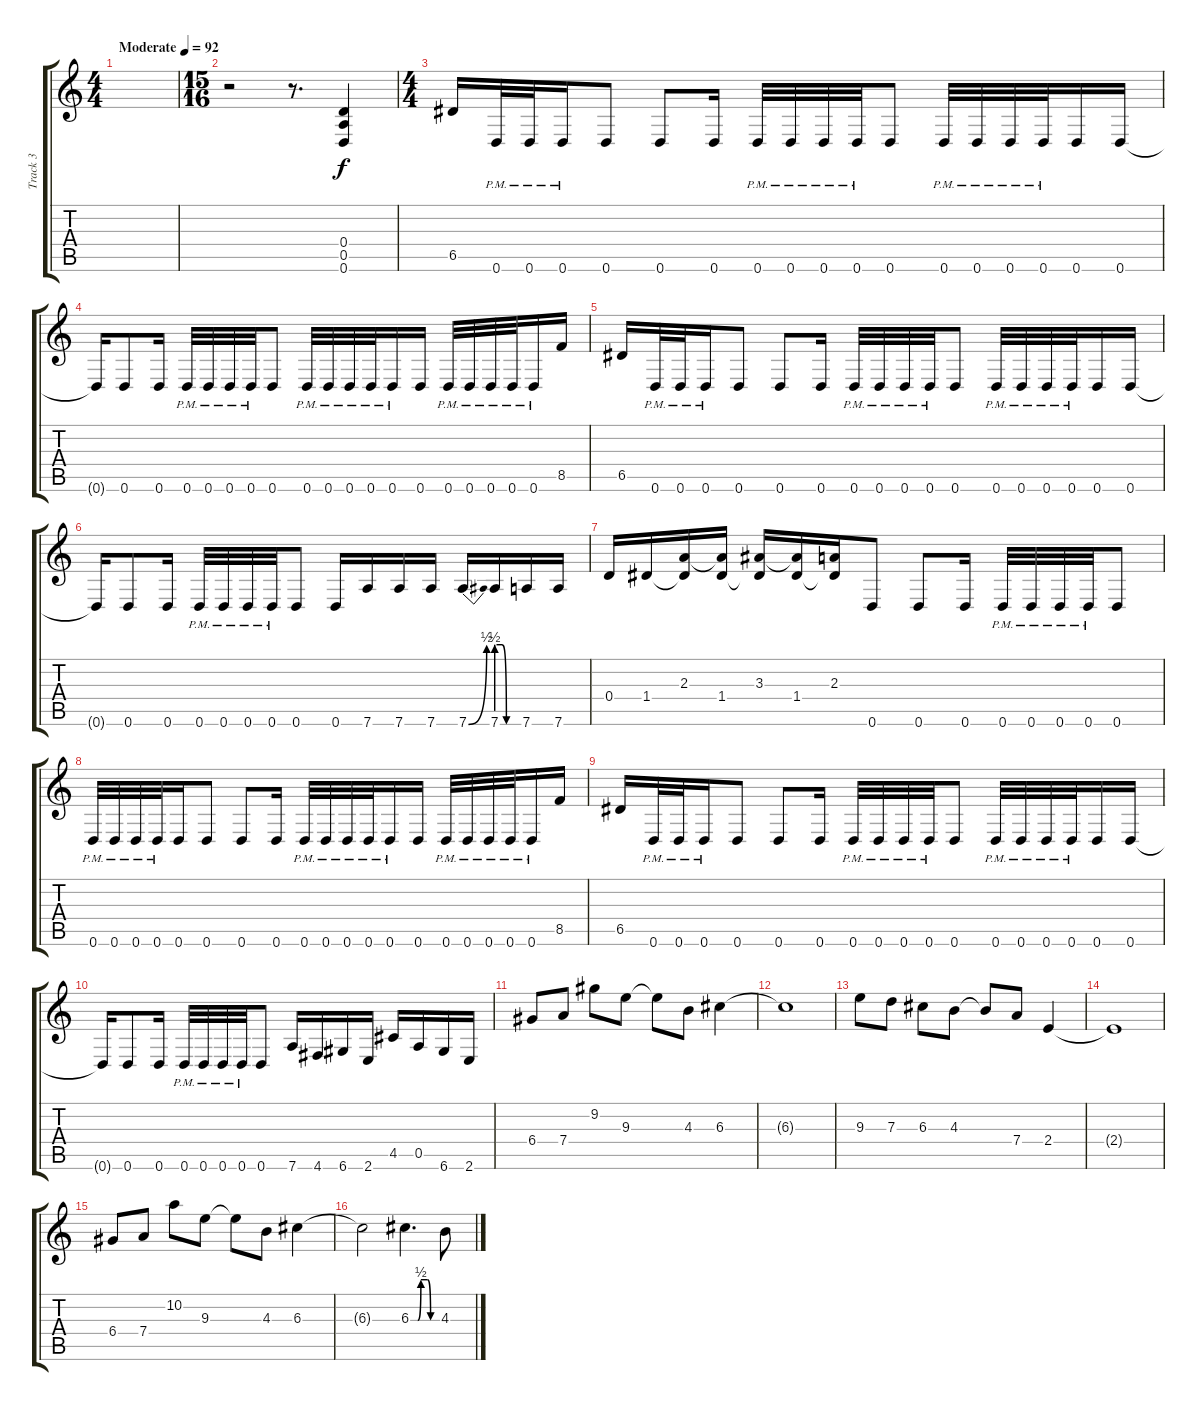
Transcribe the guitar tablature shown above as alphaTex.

\track ("Track 3" "Track 3") {instrument distortionguitar}
\staff {score tabs}
\tuning (E4 B3 G3 D3 A2 D2) {hide}
\ts (4 4)
\tempo (92 "Moderate")
\clef g2
\ks c
|
\ts (15 16)
r.2 r.8{d} (0.4 0.5 0.6).4 |
\ts (4 4)
6.5.16 0.6{pm}.32 0.6{pm}.32 0.6{pm}.16 0.6.8 0.6.8 0.6.16 0.6{pm}.32 0.6{pm}.32 0.6{pm}.32 0.6{pm}.32 0.6.8 0.6{pm}.32 0.6{pm}.32 0.6{pm}.32 0.6{pm}.32 0.6.16 0.6.16 |
0.6{t}.16 0.6.8 0.6.16 0.6{pm}.32 0.6{pm}.32 0.6{pm}.32 0.6{pm}.32 0.6.8 0.6{pm}.32 0.6{pm}.32 0.6{pm}.32 0.6{pm}.32 0.6{pm}.16 0.6.16 0.6{pm}.32 0.6{pm}.32 0.6{pm}.32 0.6{pm}.32 0.6{pm}.16 8.5.16 |
6.5.16 0.6{pm}.32 0.6{pm}.32 0.6{pm}.16 0.6.8 0.6.8 0.6.16 0.6{pm}.32 0.6{pm}.32 0.6{pm}.32 0.6{pm}.32 0.6.8 0.6{pm}.32 0.6{pm}.32 0.6{pm}.32 0.6{pm}.32 0.6.16 0.6.16 |
0.6{t}.16 0.6.8 0.6.16 0.6{pm}.32 0.6{pm}.32 0.6{pm}.32 0.6{pm}.32 0.6.8 0.6.16 7.6.16 7.6.16 7.6.16 7.6{be (bend 0 0 60 2)}.16 7.6{be (custom 0 2 15 2 27 0 60 0)}.16 7.6.16 7.6.16 |
0.4.16 1.4.16 (2.3 1.4{t}).16 (2.3{t} 1.4).16 (3.3 1.4{t}).16 (3.3{t} 1.4).16 (2.3 1.4{t}).16 0.6.8 0.6.8 0.6.16 0.6{pm}.32 0.6{pm}.32 0.6{pm}.32 0.6{pm}.32 0.6.8 |
0.6{pm}.32 0.6{pm}.32 0.6{pm}.32 0.6{pm}.32 0.6.16 0.6.8 0.6.8 0.6.16 0.6{pm}.32 0.6{pm}.32 0.6{pm}.32 0.6{pm}.32 0.6{pm}.16 0.6.16 0.6{pm}.32 0.6{pm}.32 0.6{pm}.32 0.6{pm}.32 0.6{pm}.16 8.5.16 |
6.5.16 0.6{pm}.32 0.6{pm}.32 0.6{pm}.16 0.6.8 0.6.8 0.6.16 0.6{pm}.32 0.6{pm}.32 0.6{pm}.32 0.6{pm}.32 0.6.8 0.6{pm}.32 0.6{pm}.32 0.6{pm}.32 0.6{pm}.32 0.6.16 0.6.16 |
0.6{t}.16 0.6.8 0.6.16 0.6{pm}.32 0.6{pm}.32 0.6{pm}.32 0.6{pm}.32 0.6.8 7.6.16 4.6.16 6.6.16 2.6.16 4.5.16 0.5.16 6.6.16 2.6.16 |
6.4.8 7.4.8 9.2.8 9.3.8 9.3{t}.8 4.3.8 6.3.4 |
6.3{t}.1 |
9.3.8 7.3.8 6.3.8 4.3.8 4.3{t}.8 7.4.8 2.4.4 |
2.4{t}.1 |
6.4.8 7.4.8 10.2.8 9.3.8 9.3{t}.8 4.3.8 6.3.4 |
6.3{t}.2 6.3{be (custom 0 0 16 0 23 2 38 2 45 0 60 0)}.4{d} 4.3.8
